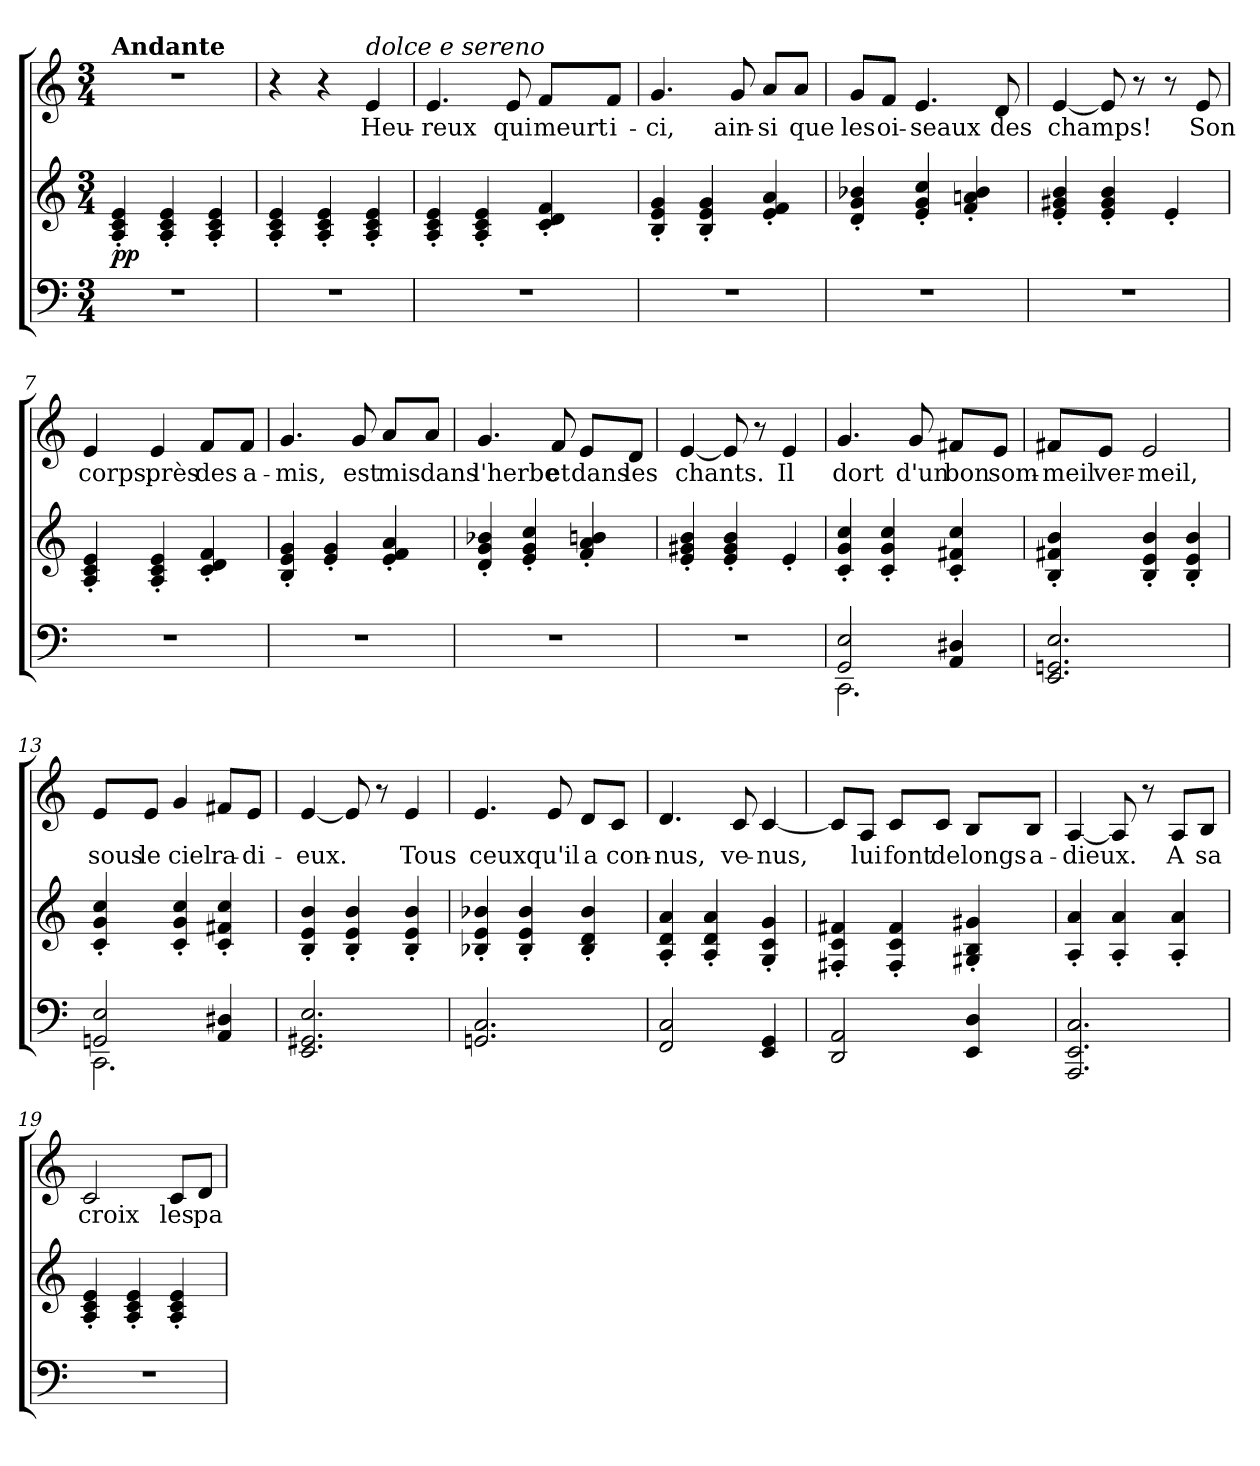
**kern	**kern	**dynam	**kern	**text
*part3	*part2	*part2	*part1	*part1
*staff3	*staff2	*staff2	*staff1	*staff1
*clefF4	*clefG2	*	*clefG2	*
*k[]	*k[]	*	*k[]	*
*C:	*C:	*	*C:	*
*M3/4	*M3/4	*	*M3/4	*
*MM66	*MM66	*	*MM66	*
=1	=1	=1	=1	=1
!	!	!	!LO:TX:a:B:t=Andante	!
!	!	!LO:DY:b	!	!
2.r	4A/'< 4c/'< 4e/'<	pp	2.r	.
.	4A/'< 4c/'< 4e/'<	.	.	.
.	4A/'< 4c/'< 4e/'<	.	.	.
=2	=2	=2	=2	=2
2.r	4A/'< 4c/'< 4e/'<	.	4r	.
.	4A/'< 4c/'< 4e/'<	.	4r	.
!	!	!	!LO:TX:a:i:t=dolce e sereno	!
!	!	!	!	!LO:LY:b
.	4A/'< 4c/'< 4e/'<	.	4e/	Heu-
=3	=3	=3	=3	=3
!	!	!	!	!LO:LY:b
2.r	4A/'< 4c/'< 4e/'<	.	4.e/	-reux
.	4A/'< 4c/'< 4e/'<	.	.	.
!	!	!	!	!LO:LY:b
.	.	.	8e/	qui
!	!	!	!	!LO:LY:b
.	4c/'< 4d/'< 4f/'<	.	8f/L	meurt
!	!	!	!	!LO:LY:b
.	.	.	8f/J	i-
=4	=4	=4	=4	=4
!	!	!	!	!LO:LY:b
2.r	4B/'< 4e/'< 4g/'<	.	4.g/	-ci,
.	4B/'< 4e/'< 4g/'<	.	.	.
!	!	!	!	!LO:LY:b
.	.	.	8g/	ain-
!	!	!	!	!LO:LY:b
.	4e/'< 4f/'< 4a/'<	.	8a/L	-si
!	!	!	!	!LO:LY:b
.	.	.	8a/J	que
=5	=5	=5	=5	=5
!	!	!	!	!LO:LY:b
2.r	4d/'< 4g/'< 4b-X/'<	.	8g/L	les
!	!	!	!	!LO:LY:b
.	.	.	8f/J	oi-
!	!	!	!	!LO:LY:b
.	4e/'< 4g/'< 4cc/'<	.	4.e/	-seaux
.	4f/'< 4an/'< 4b-/'<	.	.	.
!	!	!	!	!LO:LY:b
.	.	.	8d/	des
!!LO:LB:g=z
=6	=6	=6	=6	=6
!	!	!	!	!LO:LY:b
2.r	4e/'< 4g#X/'< 4b/'<	.	[<4e/	champs!
.	4e/'< 4g#/'< 4b/'<	.	8e/]	.
.	.	.	8r	.
.	4e'</	.	8r	.
!	!	!	!	!LO:LY:b
.	.	.	8e/	Son
=7	=7	=7	=7	=7
!	!	!	!	!LO:LY:b
2.r	4A/'< 4c/'< 4e/'<	.	4e/	corps,
!	!	!	!	!LO:LY:b
.	4A/'< 4c/'< 4e/'<	.	4e/	près
!	!	!	!	!LO:LY:b
.	4c/'< 4d/'< 4f/'<	.	8f/L	des
!	!	!	!	!LO:LY:b
.	.	.	8f/J	a-
=8	=8	=8	=8	=8
!	!	!	!	!LO:LY:b
2.r	4B/'< 4e/'< 4g/'<	.	4.g/	-mis,
.	4e/'< 4g/'<	.	.	.
!	!	!	!	!LO:LY:b
.	.	.	8g/	est
!	!	!	!	!LO:LY:b
.	4e/'< 4f/'< 4a/'<	.	8a/L	mis
!	!	!	!	!LO:LY:b
.	.	.	8a/J	dans
=9	=9	=9	=9	=9
!	!	!	!	!LO:LY:b
2.r	4d/'< 4g/'< 4b-X/'<	.	4.g/	l'herbe
.	4e/'< 4g/'< 4cc/'<	.	.	.
!	!	!	!	!LO:LY:b
.	.	.	8f/	et
!	!	!	!	!LO:LY:b
.	4f/'< 4a/'< 4bn/'<	.	8e/L	dans
!	!	!	!	!LO:LY:b
.	.	.	8d/J	les
=10	=10	=10	=10	=10
!	!	!	!	!LO:LY:b
2.r	4e/'< 4g#X/'< 4b/'<	.	[<4e/	chants.
.	4e/'< 4g#/'< 4b/'<	.	8e/]	.
.	.	.	8r	.
!	!	!	!	!LO:LY:b
.	4e'</	.	4e/	Il
=11	=11	=11	=11	=11
*^	*	*	*	*
!	!	!	!	!	!LO:LY:b
2GG/ 2E/	2.CC\	4c/'< 4g/'< 4cc/'<	.	4.g/	dort
.	.	4c/'< 4g/'< 4cc/'<	.	.	.
!	!	!	!	!	!LO:LY:b
.	.	.	.	8g/	d'un
!	!	!	!	!	!LO:LY:b
4AA/ 4D#X/	.	4c/'< 4f#X/'< 4cc/'<	.	8f#X/L	bon
!	!	!	!	!	!LO:LY:b
.	.	.	.	8e/J	som-
*v	*v	*	*	*	*
!!LO:LB:g=z
=12	=12	=12	=12	=12
!	!	!	!	!LO:LY:b
2.EE/ 2.GGn/ 2.E/	4B/'< 4f#X/'< 4b/'<	.	8f#X/L	-meil
!	!	!	!	!LO:LY:b
.	.	.	8e/J	ver-
!	!	!	!	!LO:LY:b
.	4B/'< 4e/'< 4b/'<	.	2e/	-meil,
.	4B/'< 4e/'< 4b/'<	.	.	.
=13	=13	=13	=13	=13
*^	*	*	*	*
!	!	!	!	!	!LO:LY:b
2GGn/ 2E/	2.CC\	4c/'< 4g/'< 4cc/'<	.	8e/L	sous
!	!	!	!	!	!LO:LY:b
.	.	.	.	8e/J	le
!	!	!	!	!	!LO:LY:b
.	.	4c/'< 4g/'< 4cc/'<	.	4g/	ciel
!	!	!	!	!	!LO:LY:b
4AA/ 4D#X/	.	4c/'< 4f#X/'< 4cc/'<	.	8f#X/L	ra-
!	!	!	!	!	!LO:LY:b
.	.	.	.	8e/J	-di-
*v	*v	*	*	*	*
=14	=14	=14	=14	=14
!	!	!	!	!LO:LY:b
2.EE/ 2.GG#X/ 2.E/	4B/'< 4e/'< 4b/'<	.	[<4e/	-eux.
.	4B/'< 4e/'< 4b/'<	.	8e/]	.
.	.	.	8r	.
!	!	!	!	!LO:LY:b
.	4B/'< 4e/'< 4b/'<	.	4e/	Tous
=15	=15	=15	=15	=15
!	!	!	!	!LO:LY:b
2.GGn/ 2.C/	4B-X/'< 4e/'< 4b-X/'<	.	4.e/	ceux
.	4B-/'< 4e/'< 4b-/'<	.	.	.
!	!	!	!	!LO:LY:b
.	.	.	8e/	qu'il
!	!	!	!	!LO:LY:b
.	4B-/'< 4d/'< 4b-/'<	.	8d/L	a
!	!	!	!	!LO:LY:b
.	.	.	8c/J	con-
=16	=16	=16	=16	=16
!	!	!	!	!LO:LY:b
2FF/ 2C/	4A/'< 4d/'< 4a/'<	.	4.d/	-nus,
.	4A/'< 4d/'< 4a/'<	.	.	.
!	!	!	!	!LO:LY:b
.	.	.	8c/	ve-
!	!	!	!	!LO:LY:b
4EE/ 4GG/	4G/'< 4c/'< 4g/'<	.	[<4c/	-nus,
=17	=17	=17	=17	=17
2DD/ 2AA/	4F#X/'< 4c/'< 4f#X/'<	.	8c/L]	.
!	!	!	!	!LO:LY:b
.	.	.	8A/J	lui
!	!	!	!	!LO:LY:b
.	4F#/'< 4c/'< 4f#/'<	.	8c/L	font
!	!	!	!	!LO:LY:b
.	.	.	8c/J	de
!	!	!	!	!LO:LY:b
4EE/ 4D/	4G#X/'< 4B/'< 4g#X/'<	.	8B/L	longs
!	!	!	!	!LO:LY:b
.	.	.	8B/J	a-
!!LO:LB:g=z
=18	=18	=18	=18	=18
!	!	!	!	!LO:LY:b
2.AAA/ 2.EE/ 2.C/	4A/'< 4a/'<	.	[<4A/	-dieux.
.	4A/'< 4a/'<	.	8A/]	.
.	.	.	8r	.
!	!	!	!	!LO:LY:b
.	4A/'< 4a/'<	.	8A/L	A
!	!	!	!	!LO:LY:b
.	.	.	8B/J	sa
=19	=19	=19	=19	=19
!	!	!	!	!LO:LY:b
2.r	4A/'< 4c/'< 4e/'<	.	2c/	croix
.	4A/'< 4c/'< 4e/'<	.	.	.
!	!	!	!	!LO:LY:b
.	4A/'< 4c/'< 4e/'<	.	8c/L	les
!	!	!	!	!LO:LY:b
.	.	.	8d/J	pa-
=	=	=	=	=
*-	*-	*-	*-	*-
